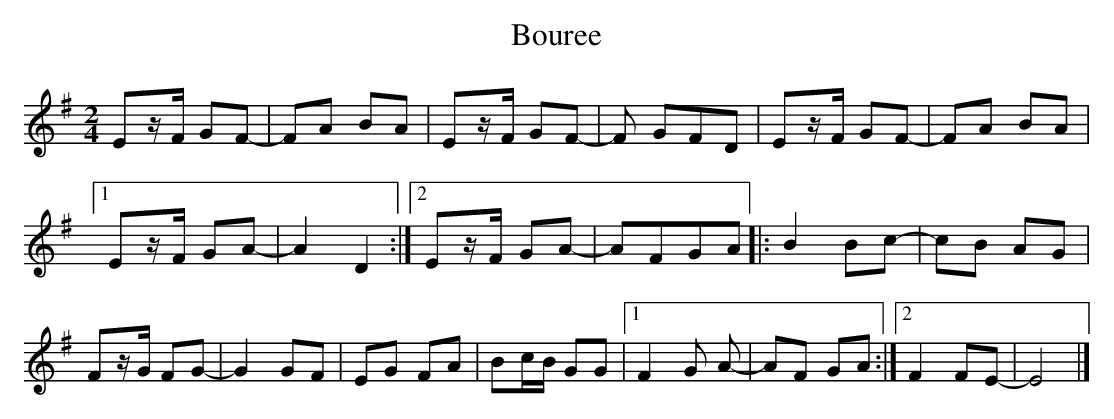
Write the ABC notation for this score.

X:1
T:Bouree
M:2/4
L:1/8
K:G
Ez/F/ GF- | FA BA | Ez/F/ GF- | F GFD | Ez/F/ GF- | FA BA |1
Ez/F/ GA- | A2D2 :|2 Ez/F/ GA- | AFGA |:B2Bc- | cB AG |
Fz/G/ FG- | G2 GF | EG FA | Bc/B/ GG |1 F2 G A- | AF  GA :|2  F2 FE- | E4 |]
